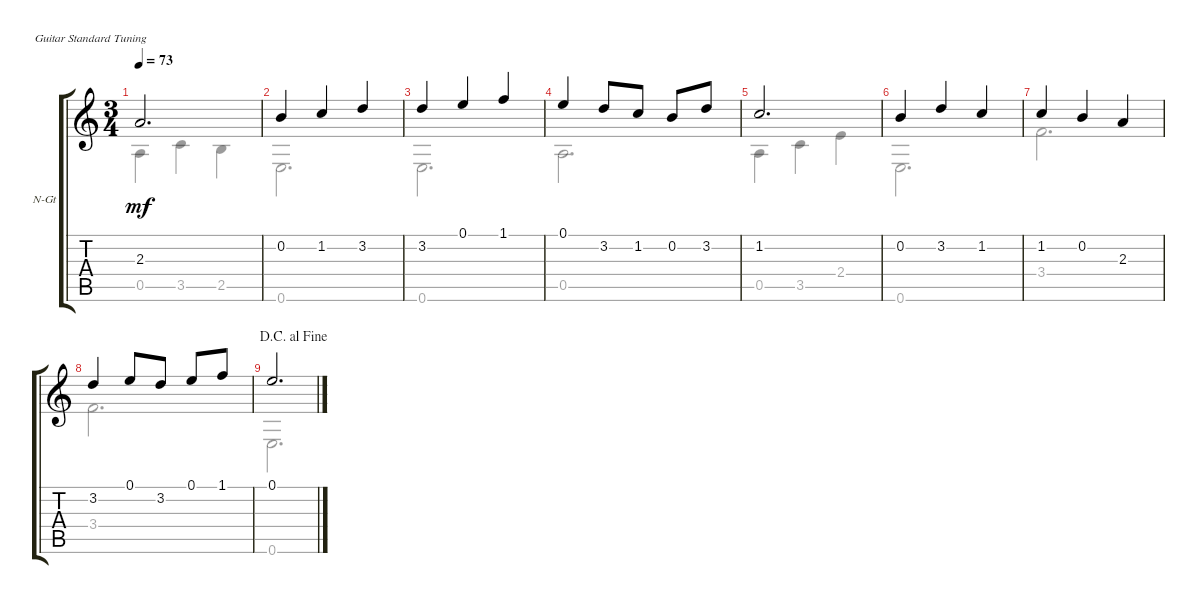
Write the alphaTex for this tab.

\defaultSystemsLayout 4
\bracketExtendMode groupsimilarinstruments
\firstSystemTrackNameOrientation horizontal
\otherSystemsTrackNameOrientation horizontal
\track ("Nylon Guitar" "N-Gt") {instrument acousticguitarnylon}
\staff {score tabs}
\tuning (E4 B3 G3 D3 A2 E2)
\voice
\ts (3 4)
\tempo 73
\clef g2
\ks c
2.3.2{d dy mf} |
0.2.4 1.2.4 3.2.4 |
3.2.4 0.1.4 1.1.4 |
0.1.4 3.2.8 1.2.8 0.2.8 3.2.8 |
1.2.2{d} |
0.2.4 3.2.4 1.2.4 |
1.2.4 0.2.4 2.3.4 |
3.2.4 0.1.8 3.2.8 0.1.8 1.1.8 |
\jump dacapoalfine
0.1.2{d}
\voice
\clef g2
\ottava regular
\simile none
\ks c
0.5.4{dy mf} 3.5.4 2.5.4 |
0.6.2{d} |
0.6.2{d} |
0.5.2{d} |
0.5.4 3.5.4 2.4.4 |
0.6.2{d} |
3.4.2{d} |
3.4.2{d} |
0.6.2{d}
